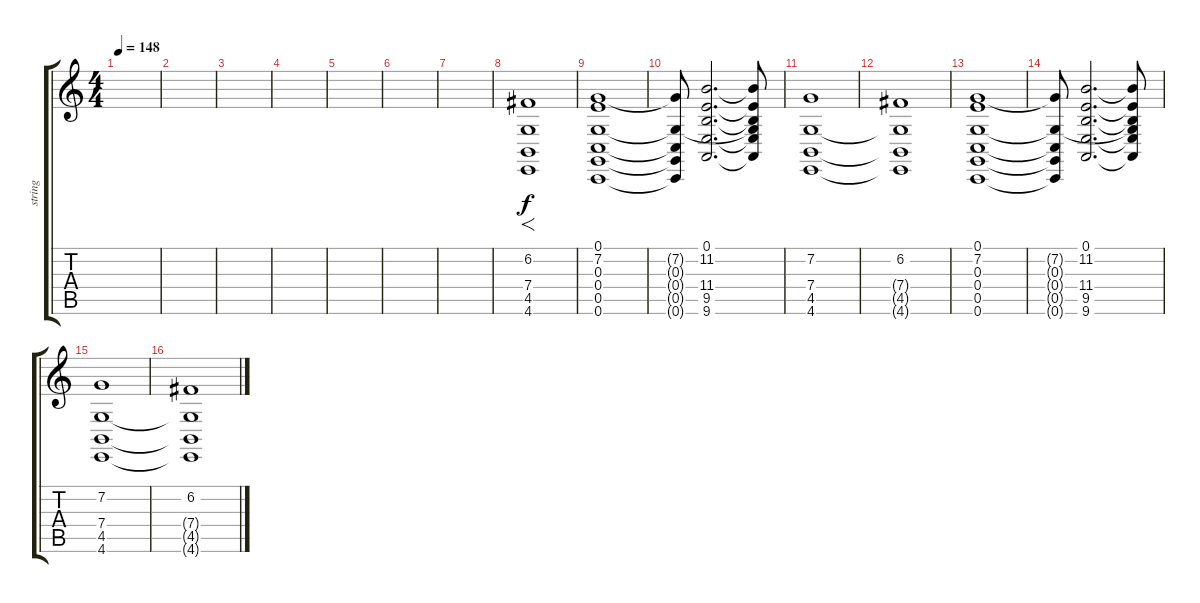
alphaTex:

\track ("string" "string") {instrument stringensemble1}
\staff {score tabs}
\tuning (E4 C4 G3 C3 G2 C2) {hide}
\ts (4 4)
\tempo 148
\clef g2
\ks c
|
|
|
|
|
|
|
(6.2 7.4 4.5 4.6).1{f} |
(0.1 7.2 0.3 0.4 0.5 0.6).1 |
(7.2{t} 0.3{t} 0.4{t} 0.5{t} 0.6{t}).8 (0.1 11.2 11.4 9.5 9.6).2{d} (0.1{t} 11.2{t} 0.3{t} 11.4{t} 9.5{t} 9.6{t}).8 |
(7.2 7.4 4.5 4.6).1 |
(6.2 7.4{t} 4.5{t} 4.6{t}).1 |
(0.1 7.2 0.3 0.4 0.5 0.6).1 |
(7.2{t} 0.3{t} 0.4{t} 0.5{t} 0.6{t}).8 (0.1 11.2 11.4 9.5 9.6).2{d} (0.1{t} 11.2{t} 0.3{t} 11.4{t} 9.5{t} 9.6{t}).8 |
(7.2 7.4 4.5 4.6).1 |
(6.2 7.4{t} 4.5{t} 4.6{t}).1
